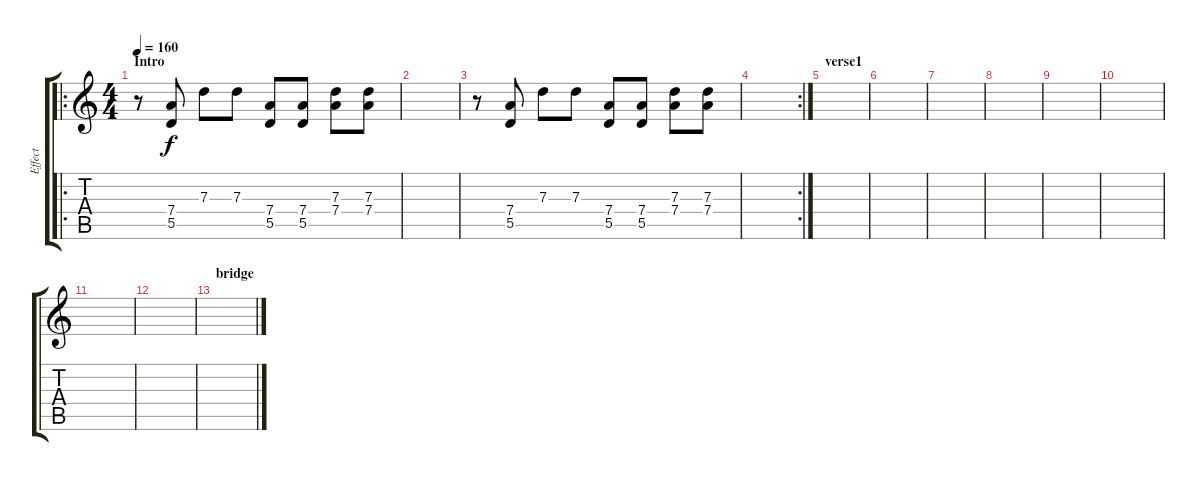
\track ("Effect" "Effect") {instrument synthbass1}
\staff {score tabs}
\tuning (E4 B3 G3 D3 A2 E2) {hide}
\ro
\ts (4 4)
\section ("" "Intro")
\tempo 160
\clef g2
\ks c
r.8{dy f instrument synthbass1} (7.4 5.5).8 7.3.8 7.3.8 (7.4 5.5).8 (7.4 5.5).8 (7.3 7.4).8 (7.3 7.4).8 |
|
r.8 (7.4 5.5).8 7.3.8 7.3.8 (7.4 5.5).8 (7.4 5.5).8 (7.3 7.4).8 (7.3 7.4).8 |
\rc 2
|
\section ("" "verse1")
|
|
|
|
|
|
|
|
\section ("" "bridge")
